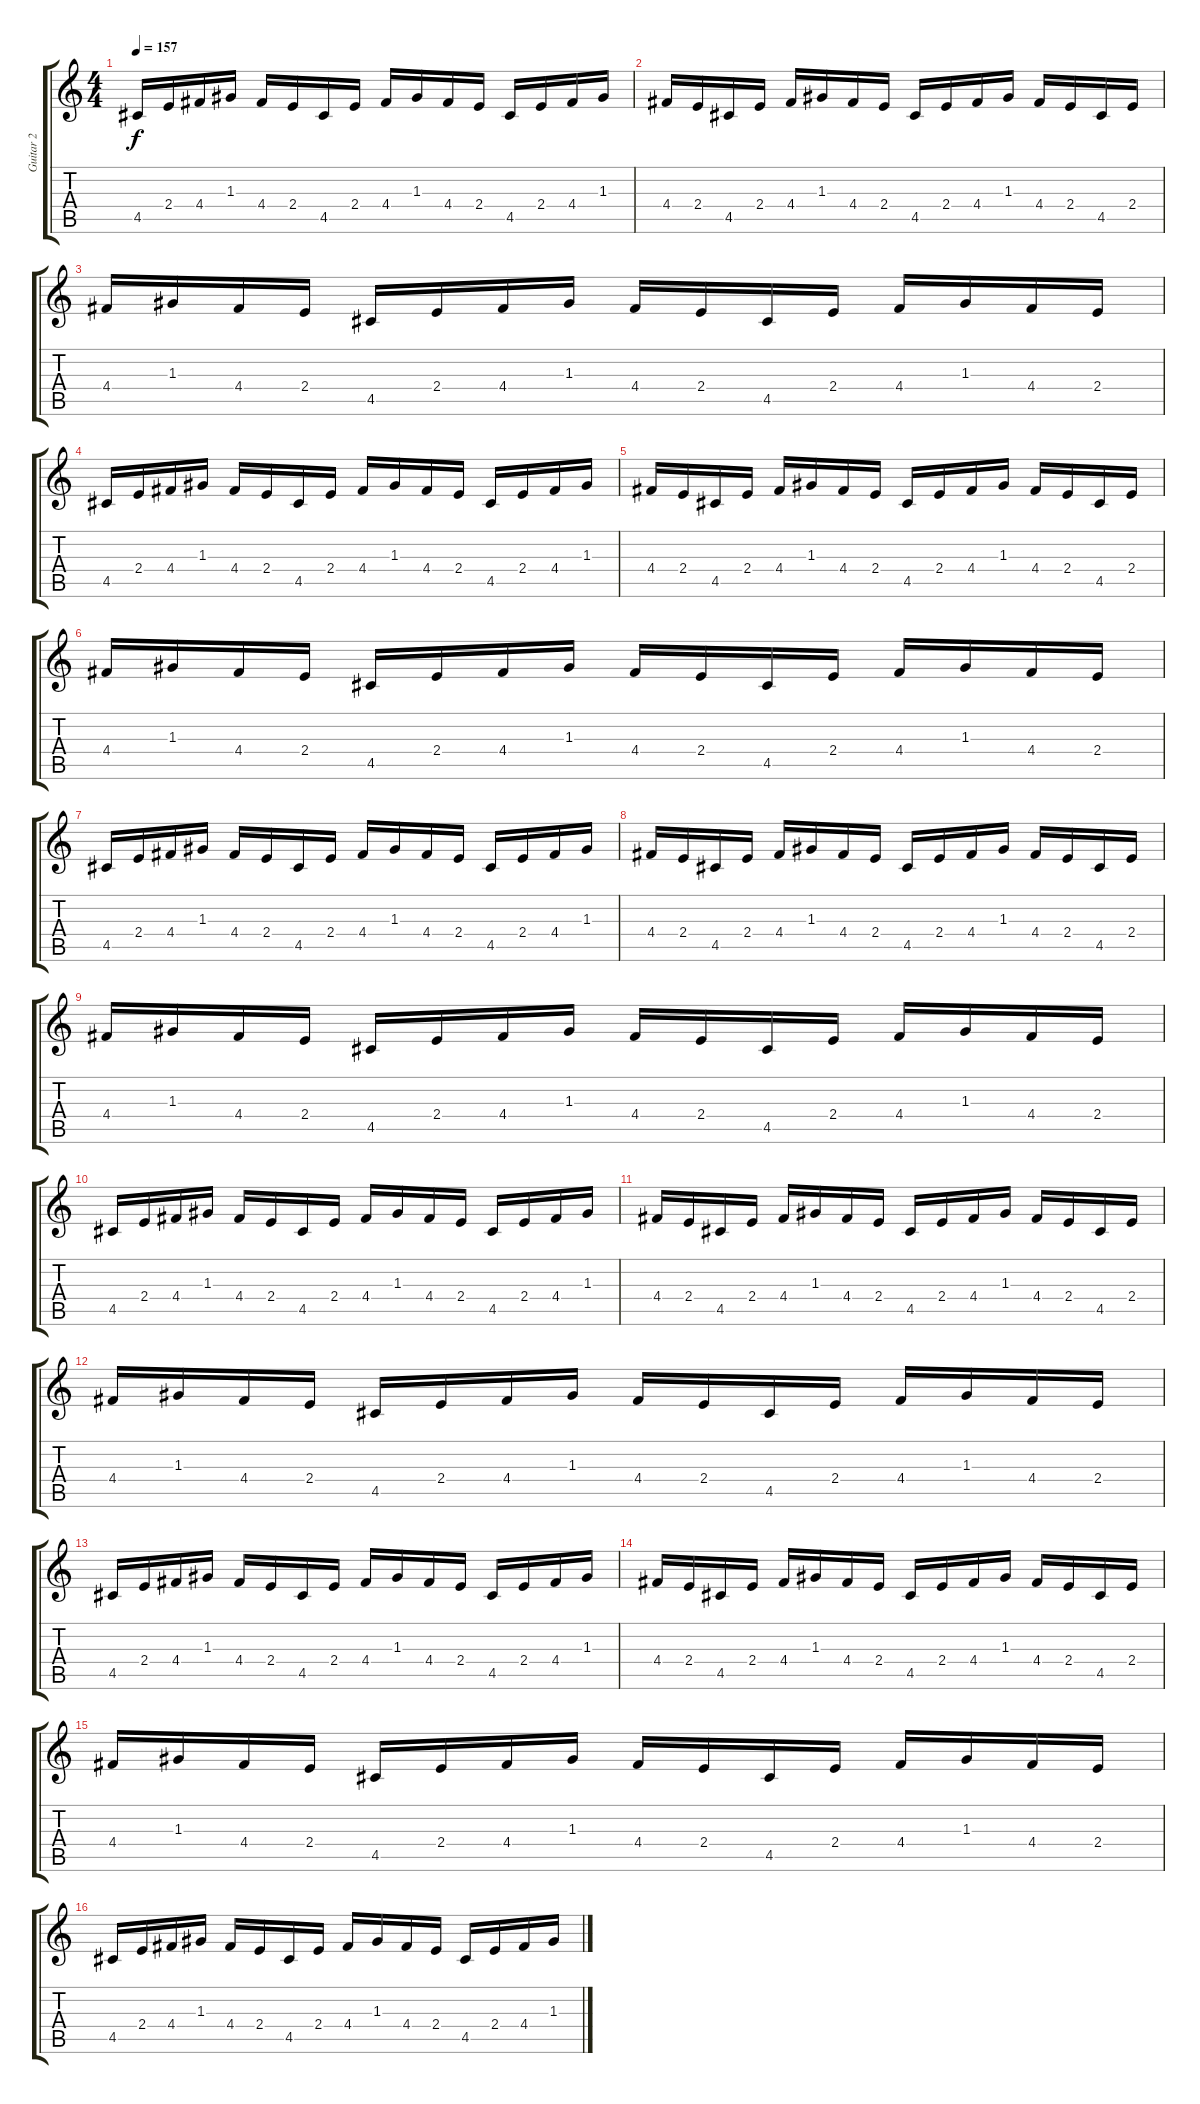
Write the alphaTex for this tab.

\track ("Guitar 2" "Guitar 2") {instrument electricguitarjazz}
\staff {score tabs}
\tuning (E4 B3 G3 D3 A2 E2) {hide}
\ts (4 4)
\tempo 157
\clef g2
\ks c
4.5.16{dy f} 2.4.16 4.4.16 1.3.16 4.4.16 2.4.16 4.5.16 2.4.16 4.4.16 1.3.16 4.4.16 2.4.16 4.5.16 2.4.16 4.4.16 1.3.16 |
4.4.16 2.4.16 4.5.16 2.4.16 4.4.16 1.3.16 4.4.16 2.4.16 4.5.16 2.4.16 4.4.16 1.3.16 4.4.16 2.4.16 4.5.16 2.4.16 |
4.4.16 1.3.16 4.4.16 2.4.16 4.5.16 2.4.16 4.4.16 1.3.16 4.4.16 2.4.16 4.5.16 2.4.16 4.4.16 1.3.16 4.4.16 2.4.16 |
4.5.16 2.4.16 4.4.16 1.3.16 4.4.16 2.4.16 4.5.16 2.4.16 4.4.16 1.3.16 4.4.16 2.4.16 4.5.16 2.4.16 4.4.16 1.3.16 |
4.4.16 2.4.16 4.5.16 2.4.16 4.4.16 1.3.16 4.4.16 2.4.16 4.5.16 2.4.16 4.4.16 1.3.16 4.4.16 2.4.16 4.5.16 2.4.16 |
4.4.16 1.3.16 4.4.16 2.4.16 4.5.16 2.4.16 4.4.16 1.3.16 4.4.16 2.4.16 4.5.16 2.4.16 4.4.16 1.3.16 4.4.16 2.4.16 |
4.5.16 2.4.16 4.4.16 1.3.16 4.4.16 2.4.16 4.5.16 2.4.16 4.4.16 1.3.16 4.4.16 2.4.16 4.5.16 2.4.16 4.4.16 1.3.16 |
4.4.16 2.4.16 4.5.16 2.4.16 4.4.16 1.3.16 4.4.16 2.4.16 4.5.16 2.4.16 4.4.16 1.3.16 4.4.16 2.4.16 4.5.16 2.4.16 |
4.4.16 1.3.16 4.4.16 2.4.16 4.5.16 2.4.16 4.4.16 1.3.16 4.4.16 2.4.16 4.5.16 2.4.16 4.4.16 1.3.16 4.4.16 2.4.16 |
4.5.16 2.4.16 4.4.16 1.3.16 4.4.16 2.4.16 4.5.16 2.4.16 4.4.16 1.3.16 4.4.16 2.4.16 4.5.16 2.4.16 4.4.16 1.3.16 |
4.4.16 2.4.16 4.5.16 2.4.16 4.4.16 1.3.16 4.4.16 2.4.16 4.5.16 2.4.16 4.4.16 1.3.16 4.4.16 2.4.16 4.5.16 2.4.16 |
4.4.16 1.3.16 4.4.16 2.4.16 4.5.16 2.4.16 4.4.16 1.3.16 4.4.16 2.4.16 4.5.16 2.4.16 4.4.16 1.3.16 4.4.16 2.4.16 |
4.5.16 2.4.16 4.4.16 1.3.16 4.4.16 2.4.16 4.5.16 2.4.16 4.4.16 1.3.16 4.4.16 2.4.16 4.5.16 2.4.16 4.4.16 1.3.16 |
4.4.16 2.4.16 4.5.16 2.4.16 4.4.16 1.3.16 4.4.16 2.4.16 4.5.16 2.4.16 4.4.16 1.3.16 4.4.16 2.4.16 4.5.16 2.4.16 |
4.4.16 1.3.16 4.4.16 2.4.16 4.5.16 2.4.16 4.4.16 1.3.16 4.4.16 2.4.16 4.5.16 2.4.16 4.4.16 1.3.16 4.4.16 2.4.16 |
4.5.16 2.4.16 4.4.16 1.3.16 4.4.16 2.4.16 4.5.16 2.4.16 4.4.16 1.3.16 4.4.16 2.4.16 4.5.16 2.4.16 4.4.16 1.3.16
